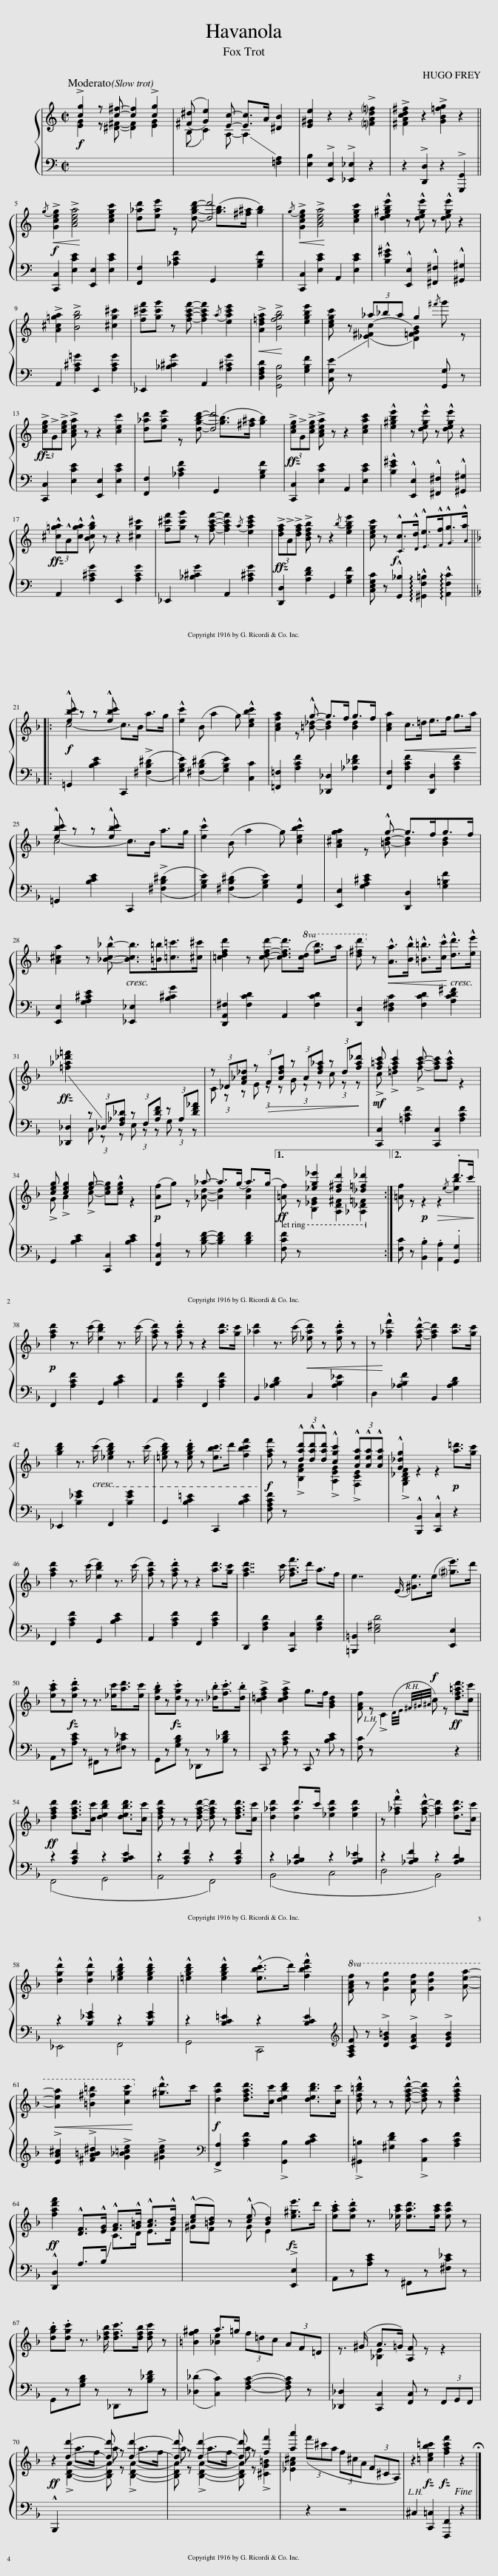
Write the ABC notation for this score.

X:1
%%score { ( 1 2 5 ) | ( 3 4 ) }
L:1/8
Q:1/4=165
M:2/2
I:linebreak $
K:C
V:1 treble
V:2 treble
V:5 treble
V:3 bass
V:4 bass
V:1
!f! !>![cg]2 z [c^f]- [cf]2 !>![cg]2 | (([^F^d] [Ge]2)) [Ec]- [Ec]>A [^DB]2 | [E^Ge]2 z2 z2 !>![!courtesy!=FAd!courtesy!=f]2 | !>![^FAcd^f]2 z2 !>![GB=fg]2 z2 ||$!f!!<(!{/g-} !>![Gceg]2 !>![Acea]4!<)! [cegc']2 | %5
 [d_ad'][eae'] z [dgbd']- [dd']4 |!<(!{/g-} !>![Gceg]2 !>![Acea]4!<)! [cegc']2 | !^![de^gbe']2 z !^![dege'] z !^![dege'] z2 |$ !>![A^c=ga]2 !>![Bgb]4 [^cg^c']2 | [f^c'f'][gc'g'] z [fac'f']- [fac'f']2{/a-} [eac'e']2 | %10
!<(! !>![Ad=fa]2 !>![Bfgb]4!<)! [egbe']2 | [cegc'] z (3_a_ba g2{/^f'} g' z |$ (3!>![ceg]!>!G!>![ceg] !>![Acea] z z2 [cec']2 | [d_ad'][eae'] z [dgbd']- [dd']4 | (3!>![ceg]!>!G!>![ceg] !>![Acea] z z2 [ceac']2 | %15
 !^![e^gbe']2 z !^![dege'] z !^![dege'] z2 |$ (3!^![^c=ga]!^!A!^![cga] !^![Bcgb] z z2 [^cg^c']2 | [f^c'f'][gc'g'] z [fac'f']- [fac'f']2{/a-} [eac'e']2 | (3!>![dfa]!>!A!>![dfa] !>![Bdfb] z z2{/b-} [egbe']2 | [cegc'] z!f! !^![Cc]>!^![Dd] !^![Ee]>!^![Ff]!^![Gg]>!^![Aa] |:$ %20
[K:F]!f! !^![ebc'] z z !^![ebc'] c>B a>g | !^![ec']2 (B a2 g) !^![cebc']2 | [Acfa]2 z !^!g- g>f g>f | [Aca]2!<(! c>=d e>f g>a!<)! |$ !^![ebc'] z z !^![ebc'] c>B a>g | %25
 !^![ec']2 (B a2 g) !^![cebc']2 | [A^cga]2 z !^!g- g>fg>f |$ [A^ca]2 z !^![_Bc_b]- [Bcb]>[=B=b][=c=c']>[^c^c'] | [=cdfd']2 z [cdfd']- [cdfd']>!8va(!([c'd'] [f'b']>)a' | [d'^f'd'']!8va)! z!<(! !^![Aa]>!^![Bb] !^![=B=b]>!^![cc']!<)! !^![dd']>!^![ee'] |$ %30
 [=f_a_d'=f']2 x6 | (3z _D[F_A_d] (3z!>(! F[Adf] (3z A[df_a] (3z d[fa_d']!>)! |!mf! [f=ac'] [fac']2 [ac']- [fac']!^![fac'] z2 |$ [ceg] [ceg]2 [eg]- [ceg]!^![ceg] z2 |!p! ([Af]g) z _a- a>(g a>)(g |1 %35
!ff! [=Af]) z [_eg_e']2 [d^fd']2 [_d=f_d']2 :|2 [=Af] z!p! z2!>(! z2 .d'>c'!>)! ||$!p! [fad']2 z3/2 (c'/ [ebd']2) z3/2 (c'/ | [fad']) z .[fad'] z z2 [ad']>[gc'] | [_ad']2 z3/2 (c'/!<(! [_ead']) z .[ead'] z | %40
 z!<)! !^![f_af']2 !^![fad']- [fad']2 [ad']>[gc'] |$ [gbd']2 z3/2 (c'/ [_egbd']2) z3/2 (c'/ | [=egbd']) z .[egbd'] z [ebc']>d' [fbc'f']2 |!f! [faf'] z (3!^![dad']!^![dad']!^![dad'] !^![cgc']2 (3!^![Aea]!^![Aea]!^![Aea] | !^![G_dg]2 z2 z2!p! [a=d']>[gc'] |$ %45
 [fad']2 z3/2 (c'/ [ebd']2) z3/2 (c'/ | [fad']) z .[fad'] z z2 [ad']>[gc'] | [fad']7/2 c'/ [faf']>d' a>f | e7/2 (E/ [^Ge]>)(e [!courtesy!^ge']>)d' |$ .[eac']z.[ead'] z z3/2 [_ec']<[ad'][ec']/ | %50
 .[dgb]z.[dgc'] z z3/2 .[_db]<.[fc'].[db]/ | !>![c=dfa]2 !>![cdfa]2 g>f [GBd]2 | [FAf] z x (D/4E/4 (3^F/4^G/4^A/4!f! c) z!ff! [df=ad']>[cc'] ||$!ff! [dfad']2 [dfad']>[cc'] [debd']2 [debd']>[cc'] | [dfad'] z z [dfad']- [dfad'] z [dfad']>[cc'] | %55
 [d_ad']2 d'>c' [_ead']2 [ead']2 | z !^![f_af']2 !^![fad']- [fad']2 [dad']>[cc'] |$ !^![dgd']2 !^![dgd']2 !^![_egbd']2 !^![egbd']2 | !^![=egbd']2 !^![egbd']2 (!^![ebc']>d') !^![fbc'f']2 |!8va(! [fac'f'] z [gd'g']2 [fc'f'] [gd'g']2 [ae'a']- |$ %60
!<(! [ae'a']2 [=b^f'=b']2 [c'g'c'']2!8va)!!<)! !^![^gd']>c' |!f! [dad']2 [dfad']>[cc'] [debd']2 [debd']>[cc'] | !^![df=bd'] z z !^![dfad']- [dfad'] z !^![dfad']2 |$!ff! [fad'f']2 !^![DF]>!^![EG] !^![FA]>!^![G=B] !^![Ac]>!^![Bd] | (!^![ce][=Bd]) z (!^![ce] [Bd]2) [e^ge']>d' | %65
 .[eac'].[ead'] z3/2 [_eac']/ [ead']>[eac'] [ead'] z |$ .[dgb].[dgc'] z3/2 [_dfb]/ [dfc']>[dfb] [dfc'] z | [=Bf^g]2 a>=g (3f=dc (3AF=D | z3/2 (^G/ A>=G) [A,F] z z2 |$!ff! z2 [dd']2- [dd'] z [dd']2- | %70
 [dd'] z [dd']2- [dd'] z [ff']2 | [aa']2 (3(f'^c'a (3f^cA (3F^CA,) | z2 [=ceb=c']2 [fac'f']2 z2 |] %73
V:2
 [EG]2 z [^D^F]- [DF]2 [EG]2 | (B, C2) A,- A,2 x2 | x8 | x8 ||$ x8 | %5
 x4 ([gb]>[^f^a] [gb]2) | x8 | x8 |$ x8 | x8 | %10
 x8 | x2 (([_E^Fc]2 [D=FGB]2)) x2 |$ x8 | x4 ([gb]>[^f^a] [gb]2) | x8 | %15
 x8 |$ x8 | x8 | x8 | x8 |:$ %20
[K:F] c4- x4 | x8 | x3 [=B_d]- [Bd]2 [Bd]2 | x8 |$ c4- x4 | %25
 x8 | x3 [=Bd]- [Bd]2 [Bd]2 |$ x8 | x11/2!8va(! x5/2 | x!8va)! x7 |$ %30
 x8 | (3C z z (3E z z (3G z z (3c z z | !>!c !>!=d2 !>!f- x4 |$ !>!G !>!A2 !>!c- x4 | x3 [_Ad]- [Ad]2 [Ad]2 |1 %35
 x2 [B,_EG]2 [A,D^F]2 [_A,_D=F]2 :|2 x6{/e-} [eb]2 ||$ x8 | x8 | x8 | %40
 x8 |$ x8 | x8 | x2 !>![B,FA]2 !>![A,EG]2 !>![F,CE]2 | !>![G,B,_DF]2 x6 |$ %45
 x8 | x8 | x8 | x8 |$ x8 | %50
 x8 | x8 | x2 !>!C2 x4 ||$ x8 | x8 | %55
 x2 [d_a]2 x4 | x8 |$ x8 | x8 |!8va(! x8 |$ %60
 x6!8va)! x2 | x8 | x8 |$ x4 C>D E>F | ^GF x G E2 x2 | %65
 x8 |$ x8 | x2 [_Be]2 x4 | x2 [_B,E]2 x4 |$ x2 !>![B,DA]2- [B,DA] z !>![B,DA]2- | %70
 [B,DA] z !>![B,DA]2- [B,DA] z !>![^CG=B]2 | [_EA^c]2 x6 | x8 |] %73
V:3
 x8 | x6 [=F,A,]2 | [E,B,]2 !>![E,,E,]2 !>![_E,,_E,]2 z2 | z2 !>![D,,D,]2 z2 !>![G,,,G,,]2 ||$ [C,,C,]2 [E,CE]2 [E,,E,]2 [E,CE]2 | %5
 [F,,F,]2 [_A,CF]2 G,,2 [G,B,F]2 | [C,,C,]2 [E,CE]2 A,,2 [E,CE]2 | !^![B,E^G]2 !^![E,,E,]2 !^![^F,,^F,]2 !^![^G,,^G,]2 |$ A,,2 [A,^C=G]2 E,,2 [A,CG]2 | _E,,2 [_B,^CG]2 A,,2 [A,^CG]2 | %10
 [D,F,A,D]2 [G,,D,B,]4 [G,B,F]2 | [C,G,E] z x4 [G,,G,] z |$ [C,,C,]2 [E,CE]2 [E,,E,]2 [E,CE]2 | [F,,F,]2 [_A,CF]2 G,,2 [G,B,F]2 | [C,,C,]2 [E,CE]2 A,,2 [E,CE]2 | %15
 !^![B,E^G]2 !^![E,,E,]2 !^![^F,,^F,]2 !^![^G,,^G,]2 |$ A,,2 [A,^CG]2 E,,2 [A,CG]2 | _E,,2 [_B,^CG]2 A,,2 [A,^CG]2 | [D,,D,]2 [A,DF]2 G,,2 [G,B,F]2 | [C,E,G,C] z !^![G,,_B,]2 !arpeggio!!^![^G,,F,=B,]2 !arpeggio!!^![A,,F,C]2 |:$ %20
[K:F] =G,,2 [B,CE]2 C,,2 ((!>![^F,B,^D]2 | [G,B,E]2)) (([^F,B,^D]2 [G,B,E]2)) [C,C]2 | [=F,,=F,]2 [A,CF]2 [_D,,_D,]2 [_A,_DF]2 | [F,,F,]2 [A,CF]2 [D,,D,]2 [A,CF]2 |$ =G,,2 [B,CE]2 C,,2 ((!>![^F,B,^D]2 | %25
 [G,B,E]2)) (([^F,B,^D]2 [G,B,E]2)) [G,,G,]2 | [E,,E,]2 [G,A,^CE]2 [D,,D,]2 [G,=B,F]2 |$ [E,,E,]2 [G,A,^CE]2 [_E,,_E,]2 [B,^CG]2 | [D,,A,,^F,]2 [F,CD]2 A,,2 [F,CD]2 | [D,,D,]2 [D,^F,C]2 [F,CD]2 [A,CD^F]2 |$ %30
 [_D,,_D,]2 (3z _D,[F,_A,_D] (3z F,[A,DF] (3z A,[DF_A] | x8 | [C,,C,]2 [=A,CF]2 [C,,C,]2 [A,CF]2 |$ G,,2 [B,CE]2 [C,,C,]2 [B,CE]2 | [F,,C,A,]2 z [B,DF]- [B,DF]2 [B,DF]2 |1 %35
 [F,CF] z x6 :|2 [F,C] z .[B,,B,]2 .[A,,A,]2 .[G,,G,]2 ||$ F,,2 [A,CF]2 G,,2 [B,CE]2 | A,,2 [A,CF]2 F,,2 [A,CF]2 | B,,2 [_A,B,D]2 C,2 [A,B,_E]2 | %40
 D,2 [_A,B,F]2 B,,2 [A,B,D]2 |$ _E,,2 [B,_EG]2 F,,2 [B,EG]2 | G,,2 [B,C=E]2 C,,2 [B,CE]2 | [F,A,CF] z x6 | x2 !^![B,,,B,,]2 !^![C,,C,]2 z2 |$ %45
 F,,2 [A,CF]2 G,,2 [B,CE]2 | A,,2 [A,CF]2 F,,2 [A,CF]2 | D,,2 [F,A,D]2 [C,,C,]2 [F,A,D]2 | [=B,,,=B,,]2 [E,^G,D]4 [E,,E,]2 |$ A,,z[A,CE] z ^F,,z[^F,C_E] z | %50
 G,,z[G,B,D] z _D,,z[B,_DF] z | C,, z [A,CF] z C,, z [B,CE] z | [F,C] z x4 z2 ||$ z2 [A,CF]2 z2 [B,CE]2 | z2 [A,CF]2 z2 [A,CF]2 | %55
 z2 [_A,B,D]2 z2 [A,B,_E]2 | z2 [_A,B,F]2 z2 [A,B,D]2 |$ z2 [B,_EG]2 z2 [B,EG]2 | z2 [B,C=E]2 z2 [B,CE]2 |[K:treble] [F,A,CF] z !>![DG=B]2 !>![CFA]2 !>![DGB]2 |$ %60
 !>![EA^c]2 !>![^FA=B^d]2 !>![G_B=ce]2 !>![^Gce]2 |[K:bass] !>![F,,A,]2 [A,CF]2 !>![G,,B,]2 [B,CE]2 | !>![^G,,=B,]2 [^G,DF]2 !>![A,,C]2 [A,CF]2 |$ !^![D,,D,]2 A,>B, x4 | x6 !>![E,,E,]2 | %65
 A,,z[A,CE] z ^F,,z[^F,C_E] z |$ G,,z[G,B,D] z _D,,z[B,_DF] z | (([_D,_D]2 [C,C]2)) [F,A,C]2- [F,A,C] z | [_D,,_D,]2 [C,,C,]2 [F,,C,] z (3F,,G,,F,, |$ !^!B,,,2 x6 | %70
 x8 | x2 z2 z4 | ^C,2 [C,,=C,]2 [F,,,F,,]2 z2 |] %73
V:4
 x8 | x8 | x8 | x8 ||$ x8 | %5
 x8 | x8 | x8 |$ x8 | x8 | %10
 x8 | x8 |$ x8 | x8 | x8 | %15
 x8 |$ x8 | x8 | x8 | x8 |:$ %20
[K:F] x8 | x8 | x8 | x8 |$ x8 | %25
 x8 | x8 |$ x8 | x8 | x8 |$ %30
 x2 (3C, z z (3E, z z (3G, z z | x8 | x8 |$ x8 | x8 |1 %35
 x8 :|2 x8 ||$ x8 | x8 | x8 | %40
 x8 |$ x8 | x8 | x8 | x8 |$ %45
 x8 | x8 | x8 | x8 |$ x8 | %50
 x8 | x8 | x8 ||$ (F,,4 G,,4 | A,,4 F,,4) | %55
 (B,,4 C,4 | D,4 B,,4) |$ _E,,4 F,,4 | G,,4 C,,4 |[K:treble] x8 |$ %60
 x8 |[K:bass] x8 | x8 |$ x8 | x8 | %65
 x8 |$ x8 | x8 | x8 |$ x8 | %70
 x8 | x8 | x8 |] %73
V:5
 x8 | x8 | x8 | x8 ||$ x8 | %5
 x8 | x8 | x8 |$ x8 | x8 | %10
 x8 | x8 |$ x8 | x8 | x8 | %15
 x8 |$ x8 | x8 | x8 | x8 |:$ %20
[K:F] x8 | x8 | x8 | x8 |$ x8 | %25
 x8 | x8 |$ x8 | x11/2!8va(! x5/2 | x!8va)! x7 |$ %30
 x8 | x8 | x8 |$ x8 | x8 |1 %35
 x8 :|2 x8 ||$ x8 | x8 | x8 | %40
 x8 |$ x8 | x8 | x8 | x8 |$ %45
 x8 | x8 | x8 | x8 |$ x8 | %50
 x8 | x8 | x8 ||$ x8 | x8 | %55
 x8 | x8 |$ x8 | x8 |!8va(! x8 |$ %60
 x6!8va)! x2 | x8 | x8 |$ x8 | x8 | %65
 x8 |$ x8 | x8 | x8 |$ x2 a>f a x a>f | %70
 a x a>f a x3 | x8 | x8 |] %73
